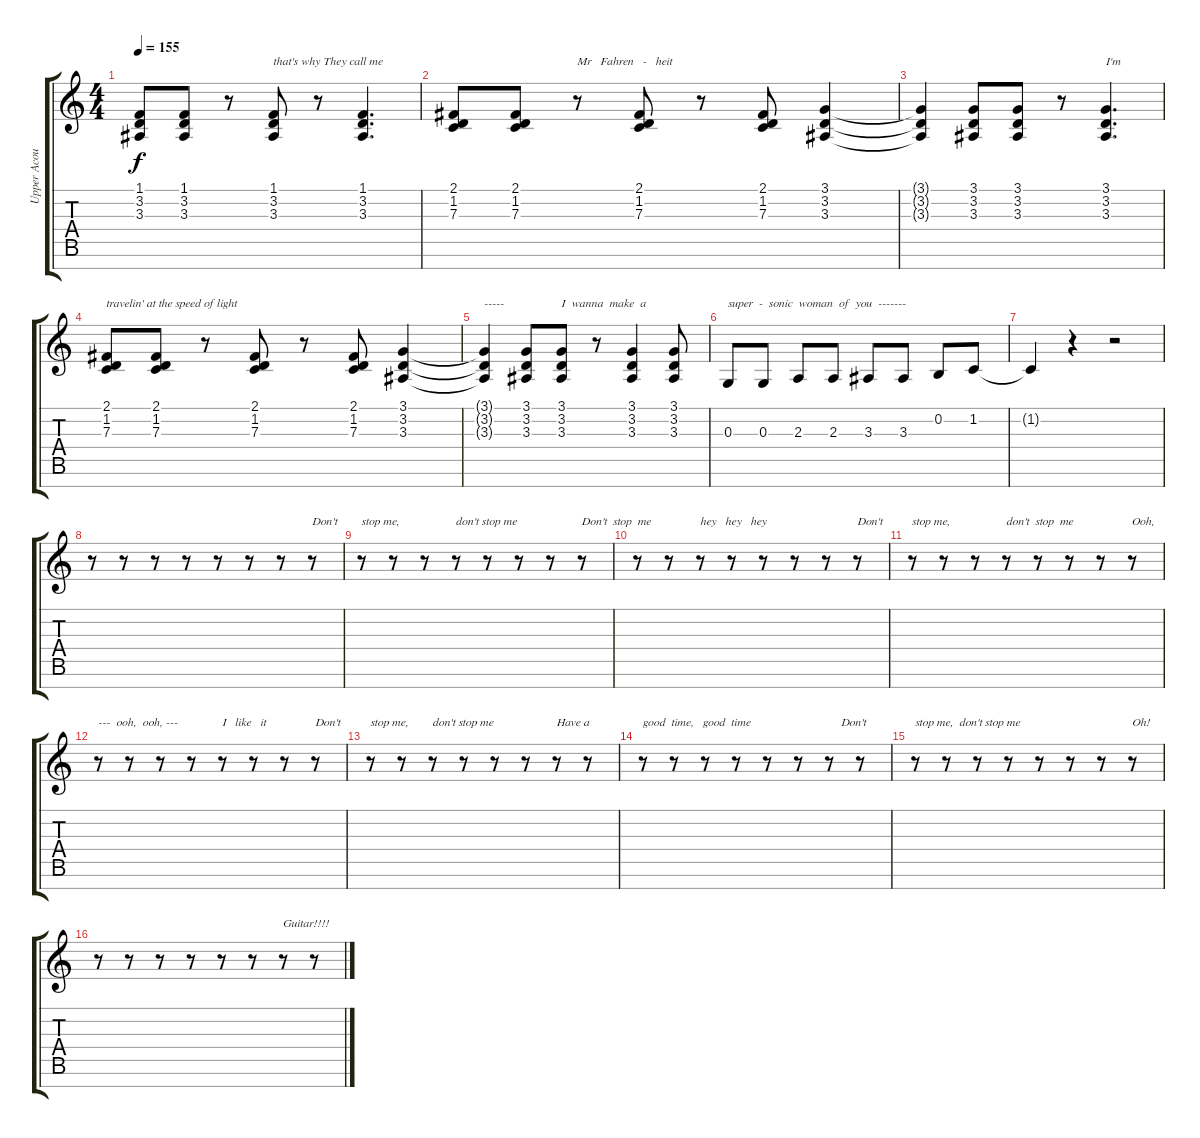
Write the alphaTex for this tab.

\track ("Upper Acoustic Piano" "Upper Acou") {instrument acousticgrandpiano}
\staff {score tabs}
\tuning (E4 B3 G3 D3 A2 E2 B1) {hide}
\ts (4 4)
\tempo 155
\clef g2
\ks c
(1.1 3.2 3.3).8{dy f} (1.1 3.2 3.3).8 r.8 (1.1 3.2 3.3).8{txt "that's why They call me"} r.8 (1.1 3.2 3.3).4{d} |
(2.1 1.2 7.3).8 (2.1 1.2 7.3).8 r.8{txt "Mr   Fahren   -   heit"} (2.1 1.2 7.3).8 r.8 (2.1 1.2 7.3).8 (3.1 3.2 3.3).4 |
(3.1{t} 3.2{t} 3.3{t}).4 (3.1 3.2 3.3).8 (3.1 3.2 3.3).8 r.8 (3.1 3.2 3.3).4{d txt "I'm"} |
(2.1 1.2 7.3).8{txt "travelin' at the speed of light "} (2.1 1.2 7.3).8 r.8 (2.1 1.2 7.3).8 r.8 (2.1 1.2 7.3).8 (3.1 3.2 3.3).4 |
(3.1{t} 3.2{t} 3.3{t}).4{txt "-----"} (3.1 3.2 3.3).8 (3.1 3.2 3.3).8{txt "I  wanna  make  a"} r.8 (3.1 3.2 3.3).4 (3.1 3.2 3.3).8 |
0.3.8{txt "super  -  sonic  woman  of  you  -------"} 0.3.8 2.3.8 2.3.8 3.3.8 3.3.8 0.2.8 1.2.8 |
1.2{t}.4 r.4 r.2 |
r.8 r.8 r.8 r.8 r.8 r.8 r.8 r.8{txt "Don't"} |
r.8{txt "stop me,"} r.8 r.8 r.8{txt "don't stop me"} r.8 r.8 r.8 r.8{txt "Don't  stop  me"} |
r.8 r.8 r.8{txt "hey   hey   hey"} r.8 r.8 r.8 r.8 r.8{txt "Don't"} |
r.8{txt "stop me,"} r.8 r.8 r.8{txt "don't  stop  me   "} r.8 r.8 r.8 r.8{txt "Ooh,"} |
r.8{txt "---  ooh,  ooh, ---"} r.8 r.8 r.8 r.8{txt "I   like   it"} r.8 r.8 r.8{txt "Don't"} |
r.8{txt "stop me,"} r.8 r.8{txt "don't stop me"} r.8 r.8 r.8 r.8{txt "Have a"} r.8 |
r.8{txt "good  time,   good  time"} r.8 r.8 r.8 r.8 r.8 r.8{txt "    Don't"} r.8 |
r.8{txt "stop me,  don't stop me"} r.8 r.8 r.8 r.8 r.8 r.8 r.8{txt "Oh!"} |
r.8 r.8 r.8 r.8 r.8 r.8 r.8{txt "Guitar!!!!"} r.8
